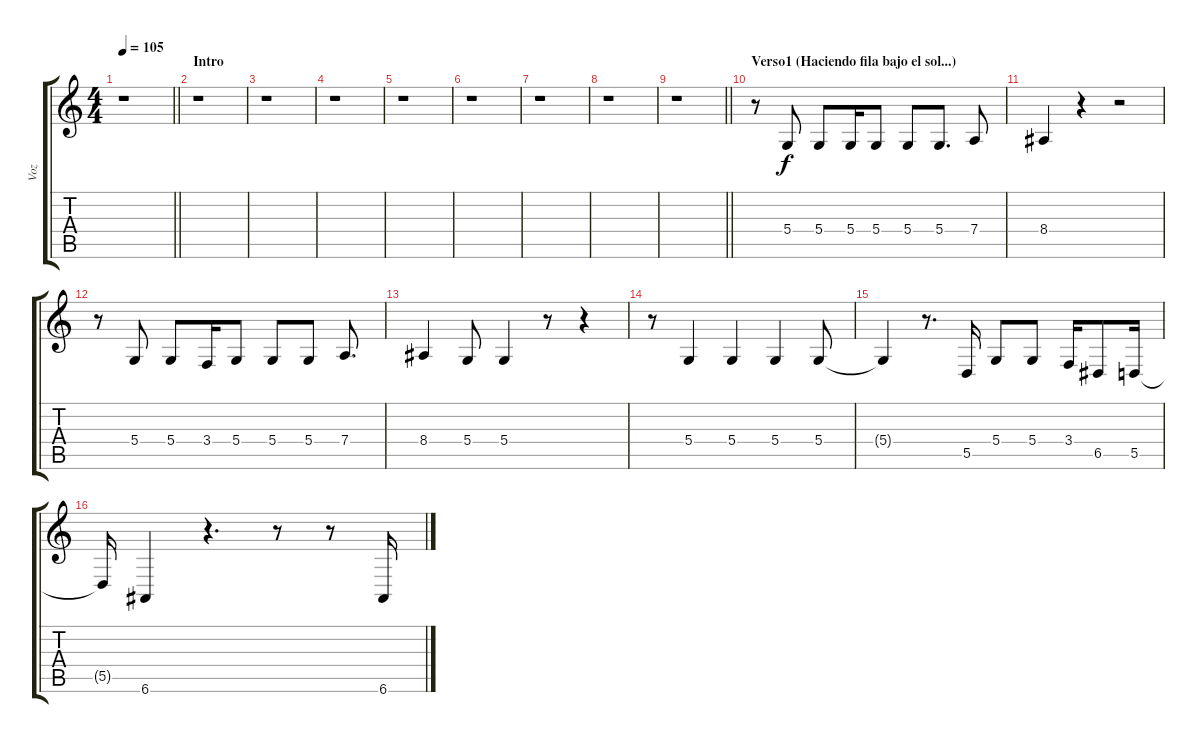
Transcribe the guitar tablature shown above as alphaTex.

\track ("Voz" "Voz") {instrument synthbrass1}
\staff {score tabs}
\tuning (E4 B3 G3 D3 A2 E2) {hide}
\ts (4 4)
\tempo 105
\clef g2
\barLineRight lightlight
\ks c
r.1{dy f instrument synthbrass1} |
\section ("" "Intro")
r.1 |
r.1 |
r.1 |
r.1 |
r.1 |
r.1 |
r.1 |
\barLineRight lightlight
r.1 |
\section ("" "Verso1 (Haciendo fila bajo el sol...)")
r.8 5.4.8 5.4.8 5.4.16 5.4.8 5.4.8 5.4.8{d} 7.4.8 |
8.4.4 r.4 r.2 |
r.8 5.4.8 5.4.8 3.4.16 5.4.8 5.4.8 5.4.8 7.4.8{d} |
8.4.4 5.4.8 5.4.4 r.8 r.4 |
r.8 5.4.4 5.4.4 5.4.4 5.4.8 |
5.4{t}.4 r.8{d} 5.5.16 5.4.8 5.4.8 3.4.16 6.5.8 5.5.16 |
5.5{t}.16 6.6.4 r.4{d} r.8 r.8 6.6.16
